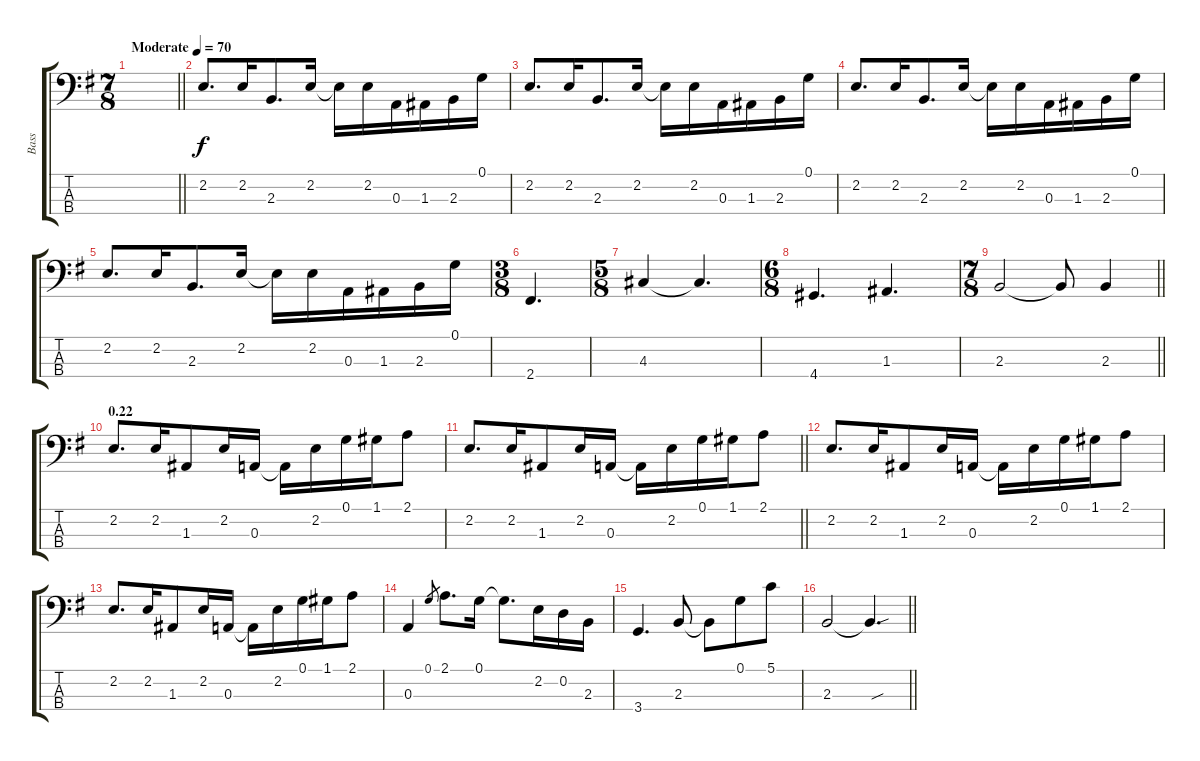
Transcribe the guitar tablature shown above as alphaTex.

\track ("Bass" "Bass") {instrument electricbasspick}
\staff {score tabs}
\tuning (G2 D2 A1 E1) {hide}
\ts (7 8)
\tempo (70 "Moderate")
\clef f4
\barLineRight lightlight
\ks g
|
2.2.8{d} 2.2.16 2.3.8{d} 2.2.16 2.2{t}.16 2.2.16 0.3.16 1.3.16 2.3.16 0.1.16 |
2.2.8{d} 2.2.16 2.3.8{d} 2.2.16 2.2{t}.16 2.2.16 0.3.16 1.3.16 2.3.16 0.1.16 |
2.2.8{d} 2.2.16 2.3.8{d} 2.2.16 2.2{t}.16 2.2.16 0.3.16 1.3.16 2.3.16 0.1.16 |
2.2.8{d} 2.2.16 2.3.8{d} 2.2.16 2.2{t}.16 2.2.16 0.3.16 1.3.16 2.3.16 0.1.16 |
\ts (3 8)
2.4.4{d} |
\ts (5 8)
4.3.4 4.3{t}.4{d} |
\ts (6 8)
4.4.4{d} 1.3.4{d} |
\ts (7 8)
\barLineRight lightlight
2.3.2 2.3{t}.8 2.3.4 |
\section ("" "0.22")
2.2.8{d} 2.2.16 1.3.8 2.2.16 0.3.16 0.3{t}.16 2.2.16 0.1.16 1.1.16 2.1.8 |
\barLineRight lightlight
2.2.8{d} 2.2.16 1.3.8 2.2.16 0.3.16 0.3{t}.16 2.2.16 0.1.16 1.1.16 2.1.8 |
2.2.8{d} 2.2.16 1.3.8 2.2.16 0.3.16 0.3{t}.16 2.2.16 0.1.16 1.1.16 2.1.8 |
2.2.8{d} 2.2.16 1.3.8 2.2.16 0.3.16 0.3{t}.16 2.2.16 0.1.16 1.1.16 2.1.8 |
0.3.4 0.1.8{gr} 2.1.8{d} 0.1.16 0.1{t}.8{d} 2.2.16 0.2.16 2.3.16 |
3.4.4{d} 2.3.8 2.3{t}.8 0.1.8 5.1.8 |
\barLineRight lightlight
2.3.2 2.3{sou t}.4{d}
